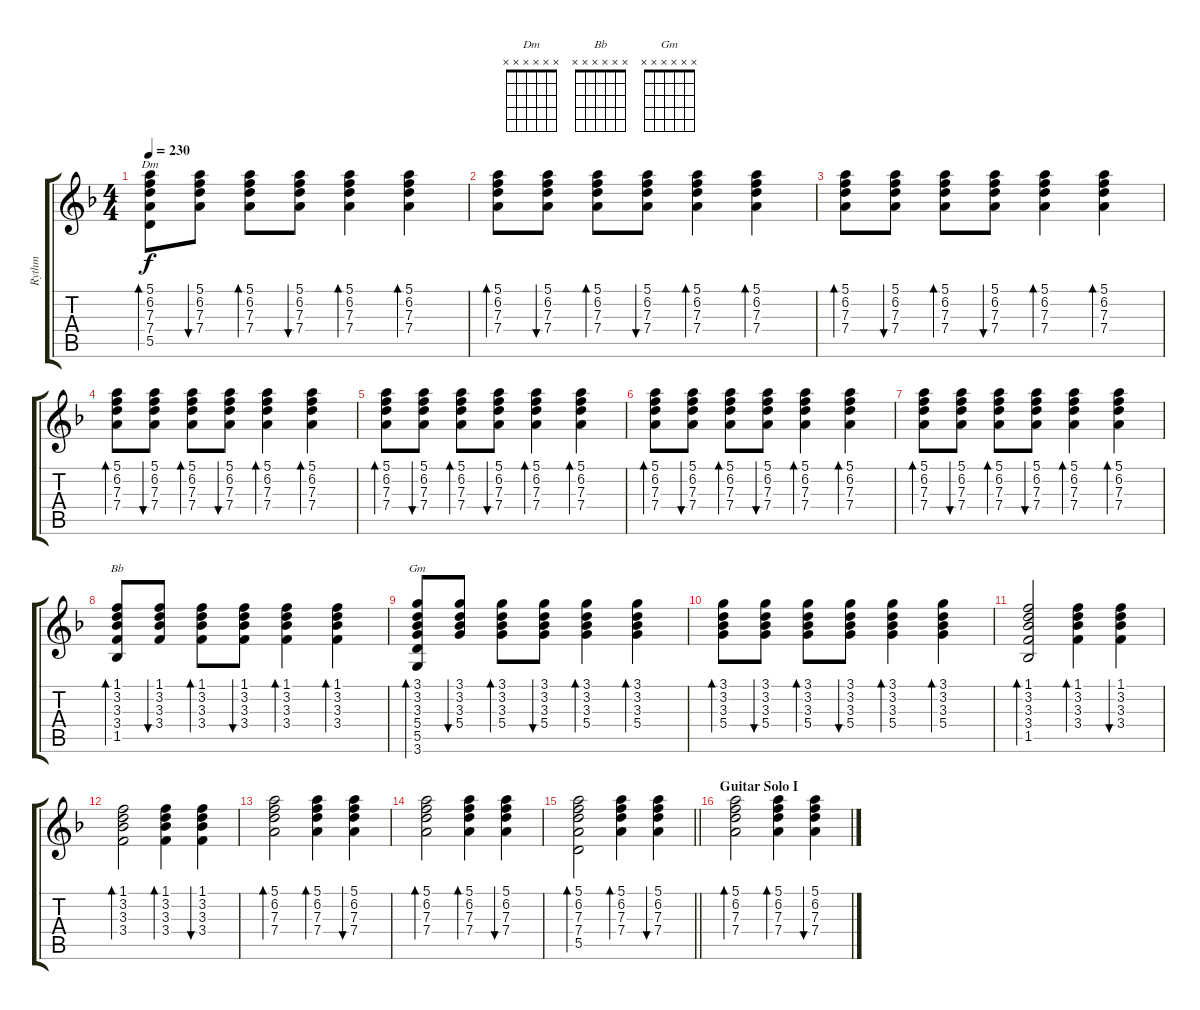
\track ("Rythm" "Rythm") {instrument acousticguitarsteel}
\staff {score tabs}
\tuning (E4 B3 G3 D3 A2 E2) {hide}
\chord ("Dm" x x x x x x)
\chord ("Bb" x x x x x x)
\chord ("Gm" x x x x x x)
\ts (4 4)
\tempo 230
\clef g2
\ks dminor
(5.1 6.2 7.3 7.4 5.5).8{bd 30 ch "Dm" dy f} (5.1 6.2 7.3 7.4).8{bu 30} (5.1 6.2 7.3 7.4).8{bd 30} (5.1 6.2 7.3 7.4).8{bu 30} (5.1 6.2 7.3 7.4).4{bd 30} (5.1 6.2 7.3 7.4).4{bd 30} |
(5.1 6.2 7.3 7.4).8{bd 30} (5.1 6.2 7.3 7.4).8{bu 30} (5.1 6.2 7.3 7.4).8{bd 30} (5.1 6.2 7.3 7.4).8{bu 30} (5.1 6.2 7.3 7.4).4{bd 30} (5.1 6.2 7.3 7.4).4{bd 30} |
(5.1 6.2 7.3 7.4).8{bd 30} (5.1 6.2 7.3 7.4).8{bu 30} (5.1 6.2 7.3 7.4).8{bd 30} (5.1 6.2 7.3 7.4).8{bu 30} (5.1 6.2 7.3 7.4).4{bd 30} (5.1 6.2 7.3 7.4).4{bd 30} |
(5.1 6.2 7.3 7.4).8{bd 30} (5.1 6.2 7.3 7.4).8{bu 30} (5.1 6.2 7.3 7.4).8{bd 30} (5.1 6.2 7.3 7.4).8{bu 30} (5.1 6.2 7.3 7.4).4{bd 30} (5.1 6.2 7.3 7.4).4{bd 30} |
(5.1 6.2 7.3 7.4).8{bd 30} (5.1 6.2 7.3 7.4).8{bu 30} (5.1 6.2 7.3 7.4).8{bd 30} (5.1 6.2 7.3 7.4).8{bu 30} (5.1 6.2 7.3 7.4).4{bd 30} (5.1 6.2 7.3 7.4).4{bd 30} |
(5.1 6.2 7.3 7.4).8{bd 30} (5.1 6.2 7.3 7.4).8{bu 30} (5.1 6.2 7.3 7.4).8{bd 30} (5.1 6.2 7.3 7.4).8{bu 30} (5.1 6.2 7.3 7.4).4{bd 30} (5.1 6.2 7.3 7.4).4{bd 30} |
(5.1 6.2 7.3 7.4).8{bd 30} (5.1 6.2 7.3 7.4).8{bu 30} (5.1 6.2 7.3 7.4).8{bd 30} (5.1 6.2 7.3 7.4).8{bu 30} (5.1 6.2 7.3 7.4).4{bd 30} (5.1 6.2 7.3 7.4).4{bd 30} |
(1.1 3.2 3.3 3.4 1.5).8{bd 30 ch "Bb"} (1.1 3.2 3.3 3.4).8{bu 60} (1.1 3.2 3.3 3.4).8{bd 60} (1.1 3.2 3.3 3.4).8{bu 30} (1.1 3.2 3.3 3.4).4{bd 60} (1.1 3.2 3.3 3.4).4{bd 60} |
(3.1 3.2 3.3 5.4 5.5 3.6).8{bd 30 ch "Gm"} (3.1 3.2 3.3 5.4).8{bu 60} (3.1 3.2 3.3 5.4).8{bd 60} (3.1 3.2 3.3 5.4).8{bu 30} (3.1 3.2 3.3 5.4).4{bd 60} (3.1 3.2 3.3 5.4).4{bd 60} |
(3.1 3.2 3.3 5.4).8{bd 30} (3.1 3.2 3.3 5.4).8{bu 60} (3.1 3.2 3.3 5.4).8{bd 60} (3.1 3.2 3.3 5.4).8{bu 30} (3.1 3.2 3.3 5.4).4{bd 60} (3.1 3.2 3.3 5.4).4{bd 60} |
(1.1 3.2 3.3 3.4 1.5).2{bd 30} (1.1 3.2 3.3 3.4).4{bd 30} (1.1 3.2 3.3 3.4).4{bu 30} |
(1.1 3.2 3.3 3.4).2{bd 30} (1.1 3.2 3.3 3.4).4{bd 30} (1.1 3.2 3.3 3.4).4{bu 30} |
(5.1 6.2 7.3 7.4).2{bd 30} (5.1 6.2 7.3 7.4).4{bd 30} (5.1 6.2 7.3 7.4).4{bu 30} |
(5.1 6.2 7.3 7.4).2{bd 30} (5.1 6.2 7.3 7.4).4{bd 30} (5.1 6.2 7.3 7.4).4{bu 30} |
\barLineRight lightlight
(5.1 6.2 7.3 7.4 5.5).2{bd 30} (5.1 6.2 7.3 7.4).4{bd 30} (5.1 6.2 7.3 7.4).4{bu 30} |
\section ("" "Guitar Solo I")
(5.1 6.2 7.3 7.4).2{bd 30} (5.1 6.2 7.3 7.4).4{bd 30} (5.1 6.2 7.3 7.4).4{bu 30}
